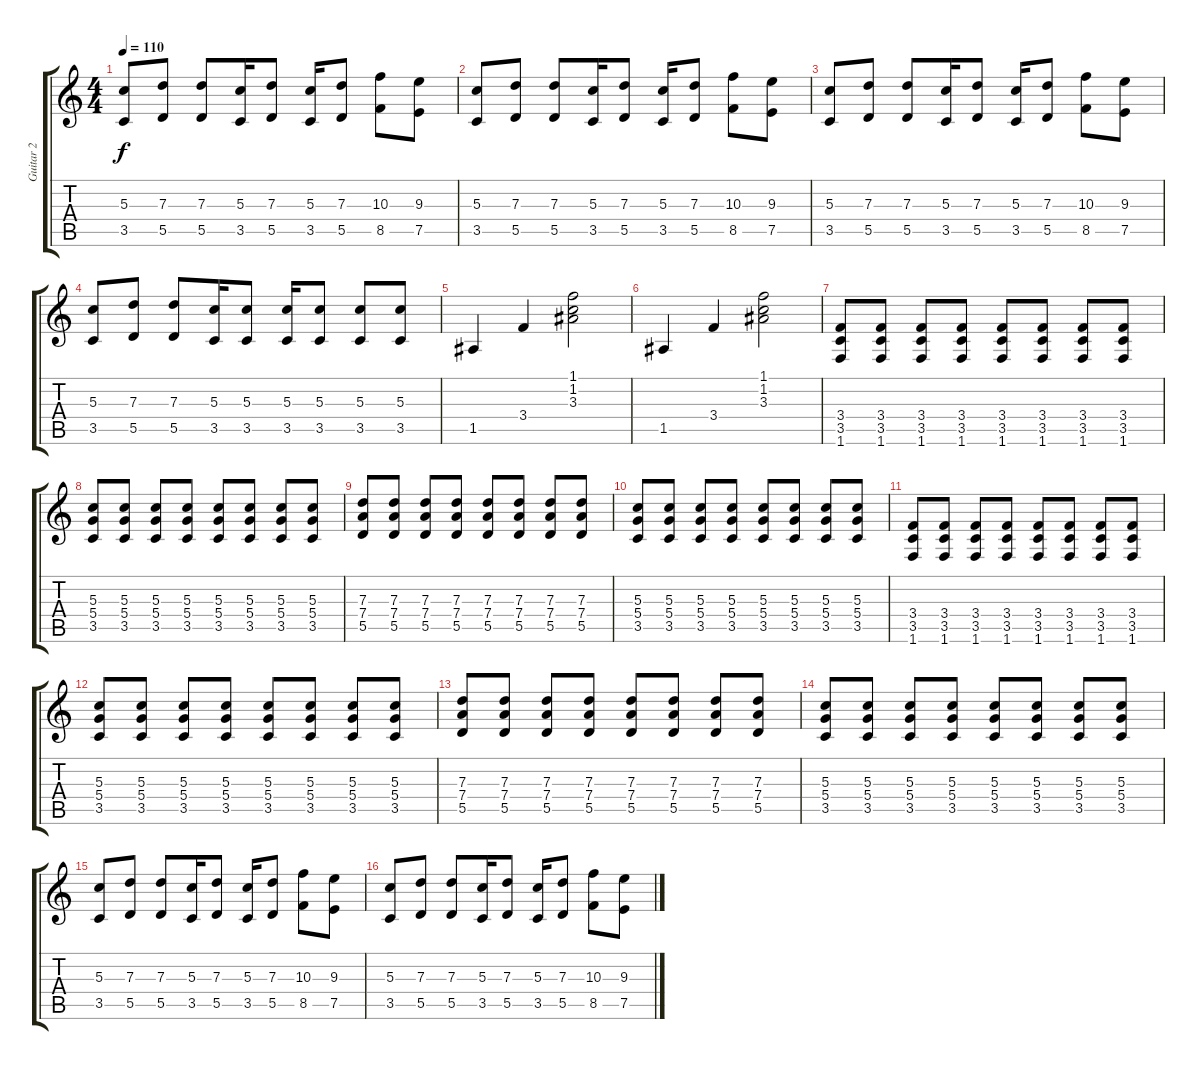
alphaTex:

\track ("Guitar 2" "Guitar 2") {instrument distortionguitar}
\staff {score tabs}
\tuning (E4 B3 G3 D3 A2 E2) {hide}
\ts (4 4)
\tempo 110
\clef g2
\ks c
(5.3 3.5).8{dy f} (7.3 5.5).8 (7.3 5.5).8 (5.3 3.5).16 (7.3 5.5).8 (5.3 3.5).16 (7.3 5.5).8 (10.3 8.5).8 (9.3 7.5).8 |
(5.3 3.5).8 (7.3 5.5).8 (7.3 5.5).8 (5.3 3.5).16 (7.3 5.5).8 (5.3 3.5).16 (7.3 5.5).8 (10.3 8.5).8 (9.3 7.5).8 |
(5.3 3.5).8 (7.3 5.5).8 (7.3 5.5).8 (5.3 3.5).16 (7.3 5.5).8 (5.3 3.5).16 (7.3 5.5).8 (10.3 8.5).8 (9.3 7.5).8 |
(5.3 3.5).8 (7.3 5.5).8 (7.3 5.5).8 (5.3 3.5).16 (5.3 3.5).8 (5.3 3.5).16 (5.3 3.5).8 (5.3 3.5).8 (5.3 3.5).8 |
1.5.4 3.4.4 (1.1 1.2 3.3).2 |
1.5.4 3.4.4 (1.1 1.2 3.3).2 |
(3.4 3.5 1.6).8 (3.4 3.5 1.6).8 (3.4 3.5 1.6).8 (3.4 3.5 1.6).8 (3.4 3.5 1.6).8 (3.4 3.5 1.6).8 (3.4 3.5 1.6).8 (3.4 3.5 1.6).8 |
(5.3 5.4 3.5).8 (5.3 5.4 3.5).8 (5.3 5.4 3.5).8 (5.3 5.4 3.5).8 (5.3 5.4 3.5).8 (5.3 5.4 3.5).8 (5.3 5.4 3.5).8 (5.3 5.4 3.5).8 |
(7.3 7.4 5.5).8 (7.3 7.4 5.5).8 (7.3 7.4 5.5).8 (7.3 7.4 5.5).8 (7.3 7.4 5.5).8 (7.3 7.4 5.5).8 (7.3 7.4 5.5).8 (7.3 7.4 5.5).8 |
(5.3 5.4 3.5).8 (5.3 5.4 3.5).8 (5.3 5.4 3.5).8 (5.3 5.4 3.5).8 (5.3 5.4 3.5).8 (5.3 5.4 3.5).8 (5.3 5.4 3.5).8 (5.3 5.4 3.5).8 |
(3.4 3.5 1.6).8 (3.4 3.5 1.6).8 (3.4 3.5 1.6).8 (3.4 3.5 1.6).8 (3.4 3.5 1.6).8 (3.4 3.5 1.6).8 (3.4 3.5 1.6).8 (3.4 3.5 1.6).8 |
(5.3 5.4 3.5).8 (5.3 5.4 3.5).8 (5.3 5.4 3.5).8 (5.3 5.4 3.5).8 (5.3 5.4 3.5).8 (5.3 5.4 3.5).8 (5.3 5.4 3.5).8 (5.3 5.4 3.5).8 |
(7.3 7.4 5.5).8 (7.3 7.4 5.5).8 (7.3 7.4 5.5).8 (7.3 7.4 5.5).8 (7.3 7.4 5.5).8 (7.3 7.4 5.5).8 (7.3 7.4 5.5).8 (7.3 7.4 5.5).8 |
(5.3 5.4 3.5).8 (5.3 5.4 3.5).8 (5.3 5.4 3.5).8 (5.3 5.4 3.5).8 (5.3 5.4 3.5).8 (5.3 5.4 3.5).8 (5.3 5.4 3.5).8 (5.3 5.4 3.5).8 |
(5.3 3.5).8 (7.3 5.5).8 (7.3 5.5).8 (5.3 3.5).16 (7.3 5.5).8 (5.3 3.5).16 (7.3 5.5).8 (10.3 8.5).8 (9.3 7.5).8 |
(5.3 3.5).8 (7.3 5.5).8 (7.3 5.5).8 (5.3 3.5).16 (7.3 5.5).8 (5.3 3.5).16 (7.3 5.5).8 (10.3 8.5).8 (9.3 7.5).8
